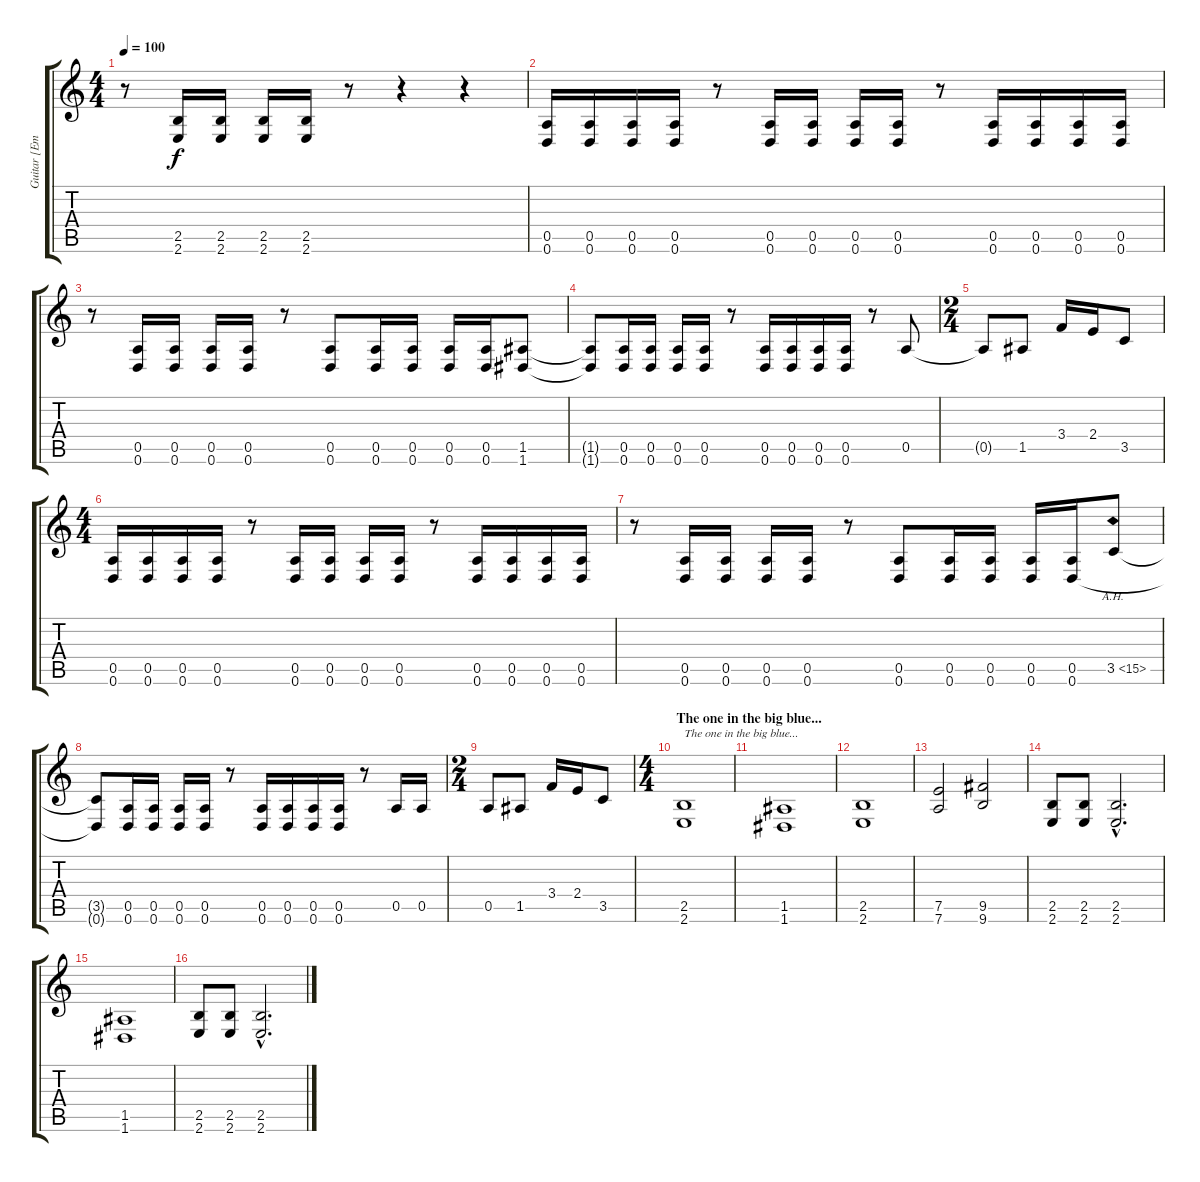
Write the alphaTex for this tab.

\track ("Guitar [Emppu]" "Guitar [Em") {instrument distortionguitar}
\staff {score tabs}
\tuning (E4 B3 G3 D3 A2 D2) {hide}
\ts (4 4)
\tempo 100
\clef g2
\ks c
r.8{dy f} (2.5 2.6).16 (2.5 2.6).16 (2.5 2.6).16 (2.5 2.6).16 r.8 r.4 r.4 |
(0.5 0.6).16 (0.5 0.6).16 (0.5 0.6).16 (0.5 0.6).16 r.8 (0.5 0.6).16 (0.5 0.6).16 (0.5 0.6).16 (0.5 0.6).16 r.8 (0.5 0.6).16 (0.5 0.6).16 (0.5 0.6).16 (0.5 0.6).16 |
r.8 (0.5 0.6).16 (0.5 0.6).16 (0.5 0.6).16 (0.5 0.6).16 r.8 (0.5 0.6).8 (0.5 0.6).16 (0.5 0.6).16 (0.5 0.6).16 (0.5 0.6).16 (1.5 1.6).8 |
(1.5{t} 1.6{t}).8 (0.5 0.6).16 (0.5 0.6).16 (0.5 0.6).16 (0.5 0.6).16 r.8 (0.5 0.6).16 (0.5 0.6).16 (0.5 0.6).16 (0.5 0.6).16 r.8 0.5.8 |
\ts (2 4)
0.5{t}.8 1.5.8 3.4.16 2.4.16 3.5.8 |
\ts (4 4)
(0.5 0.6).16 (0.5 0.6).16 (0.5 0.6).16 (0.5 0.6).16 r.8 (0.5 0.6).16 (0.5 0.6).16 (0.5 0.6).16 (0.5 0.6).16 r.8 (0.5 0.6).16 (0.5 0.6).16 (0.5 0.6).16 (0.5 0.6).16 |
r.8 (0.5 0.6).16 (0.5 0.6).16 (0.5 0.6).16 (0.5 0.6).16 r.8 (0.5 0.6).8 (0.5 0.6).16 (0.5 0.6).16 (0.5 0.6).16 (0.5 0.6).16 3.5{ah 12}.8 |
(3.5{t} 0.6{t}).8 (0.5 0.6).16 (0.5 0.6).16 (0.5 0.6).16 (0.5 0.6).16 r.8 (0.5 0.6).16 (0.5 0.6).16 (0.5 0.6).16 (0.5 0.6).16 r.8 0.5.16 0.5.16 |
\ts (2 4)
0.5.8 1.5.8 3.4.16 2.4.16 3.5.8 |
\ts (4 4)
\section ("" "The one in the big blue...")
(2.5 2.6).1{txt "The one in the big blue..."} |
(1.5 1.6).1 |
(2.5 2.6).1 |
(7.5 7.6).2 (9.5 9.6).2 |
(2.5 2.6).8 (2.5 2.6).8 (2.5{hac} 2.6{hac}).2{d} |
(1.5 1.6).1 |
(2.5 2.6).8 (2.5 2.6).8 (2.5{hac} 2.6{hac}).2{d}
